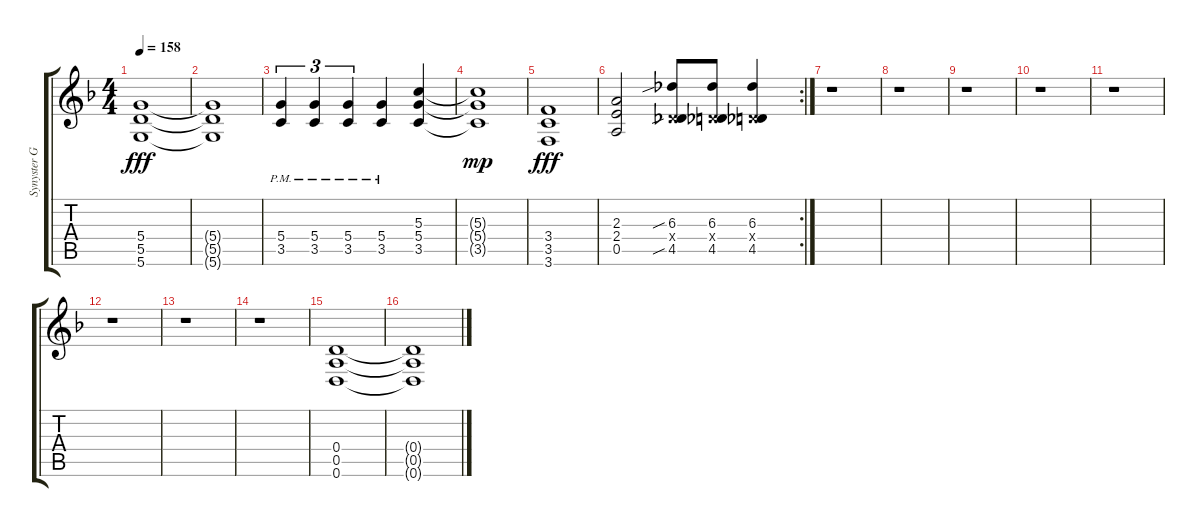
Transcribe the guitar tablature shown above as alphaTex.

\track ("Synyster Gates" "Synyster G") {instrument distortionguitar}
\staff {score tabs}
\tuning (E4 B3 G3 D3 A2 D2) {hide}
\ts (4 4)
\tempo 158
\clef g2
\ks f
(5.4 5.5 5.6).1{dy fff} |
(5.4{t} 5.5{t} 5.6{t}).1 |
(5.4{pm} 3.5{pm}).4{tu (3 2)} (5.4{pm} 3.5{pm}).4{tu (3 2)} (5.4{pm} 3.5{pm}).4{tu (3 2)} (5.4{pm} 3.5{pm}).4 (5.3 5.4 3.5).4 |
(5.3{t} 5.4{t} 3.5{t}).1{dy mp} |
(3.4 3.5 3.6).1{dy fff} |
\rc 2
(2.3 2.4 0.5).2 (6.3{sib} 0.4{x} 4.5{sib}).8 (6.3 0.4{x} 4.5).8 (6.3 0.4{x} 4.5).4 |
r.1 |
r.1 |
r.1 |
r.1 |
r.1 |
r.1 |
r.1 |
r.1 |
(0.4 0.5 0.6).1 |
(0.4{t} 0.5{t} 0.6{t}).1
